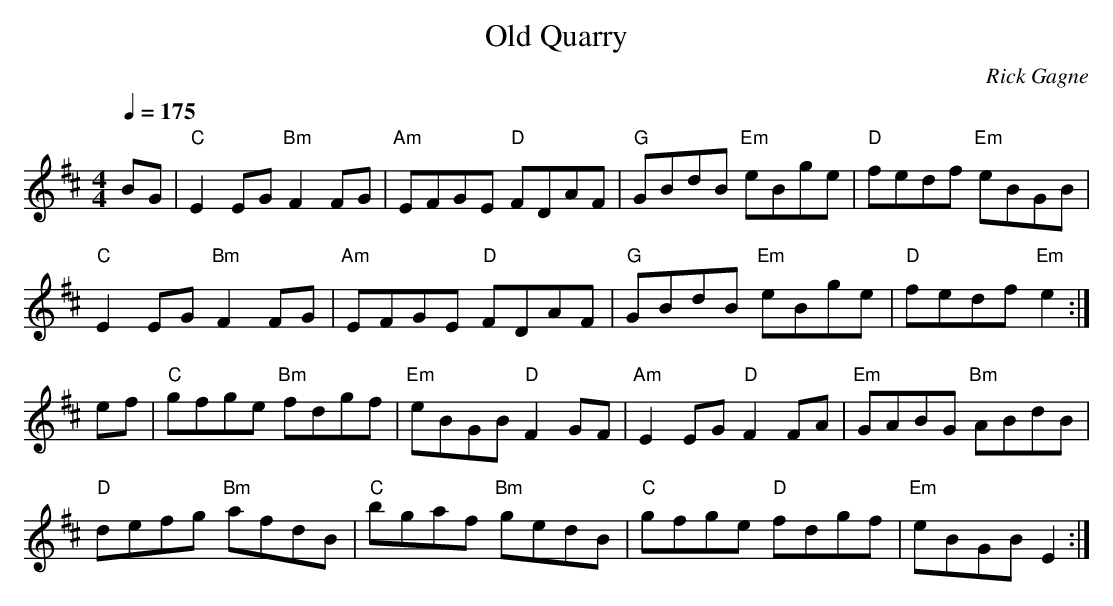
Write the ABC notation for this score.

X:1
T: Old Quarry
C: Rick Gagne
Q: 1/4=175
M: 4/4
K: Edor
BG |"C"E2EG "Bm"F2FG|"Am"EFGE "D"FDAF|"G"GBdB "Em"eBge|"D"fedf "Em"eBGB|
"C"E2EG "Bm"F2FG|"Am"EFGE "D"FDAF |"G"GBdB "Em"eBge|"D"fedf "Em"e2 :|
ef |"C"gfge "Bm"fdgf |"Em"eBGB "D"F2GF |"Am"E2EG "D"F2FA |"Em"GABG "Bm"ABdB|
"D"defg "Bm"afdB|"C"bgaf "Bm"gedB|"C"gfge "D"fdgf|"Em"eBGB E2 :|
